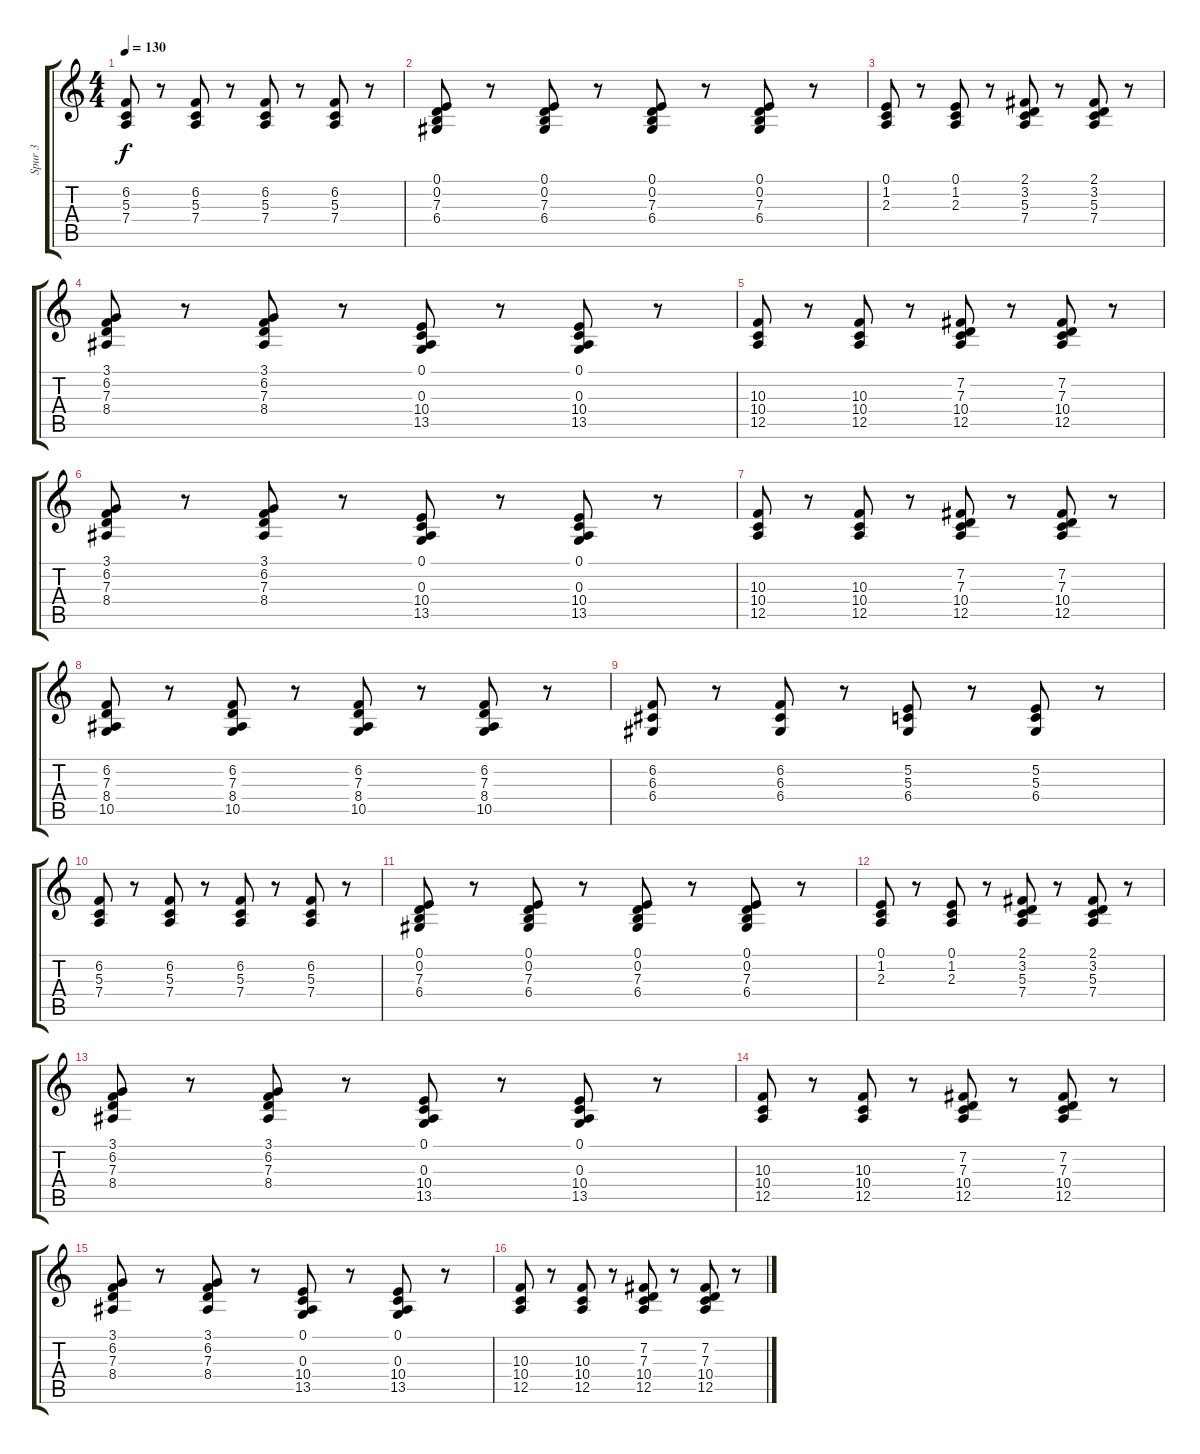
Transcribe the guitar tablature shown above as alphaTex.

\track ("Spur 3" "Spur 3") {instrument acousticgrandpiano}
\staff {score tabs}
\tuning (E4 B3 G3 D3 A2 E2) {hide}
\ts (4 4)
\tempo 130
\clef g2
\ks c
(6.2 5.3 7.4).8{dy f} r.8 (6.2 5.3 7.4).8 r.8 (6.2 5.3 7.4).8 r.8 (6.2 5.3 7.4).8 r.8 |
(0.1 0.2 7.3 6.4).8 r.8 (0.1 0.2 7.3 6.4).8 r.8 (0.1 0.2 7.3 6.4).8 r.8 (0.1 0.2 7.3 6.4).8 r.8 |
(0.1 1.2 2.3).8 r.8 (0.1 1.2 2.3).8 r.8 (2.1 3.2 5.3 7.4).8 r.8 (2.1 3.2 5.3 7.4).8 r.8 |
(3.1 6.2 7.3 8.4).8 r.8 (3.1 6.2 7.3 8.4).8 r.8 (0.1 0.3 10.4 13.5).8 r.8 (0.1 0.3 10.4 13.5).8 r.8 |
(10.3 10.4 12.5).8 r.8 (10.3 10.4 12.5).8 r.8 (7.2 7.3 10.4 12.5).8 r.8 (7.2 7.3 10.4 12.5).8 r.8 |
(3.1 6.2 7.3 8.4).8 r.8 (3.1 6.2 7.3 8.4).8 r.8 (0.1 0.3 10.4 13.5).8 r.8 (0.1 0.3 10.4 13.5).8 r.8 |
(10.3 10.4 12.5).8 r.8 (10.3 10.4 12.5).8 r.8 (7.2 7.3 10.4 12.5).8 r.8 (7.2 7.3 10.4 12.5).8 r.8 |
(6.2 7.3 8.4 10.5).8 r.8 (6.2 7.3 8.4 10.5).8 r.8 (6.2 7.3 8.4 10.5).8 r.8 (6.2 7.3 8.4 10.5).8 r.8 |
(6.2 6.3 6.4).8 r.8 (6.2 6.3 6.4).8 r.8 (5.2 5.3 6.4).8 r.8 (5.2 5.3 6.4).8 r.8 |
(6.2 5.3 7.4).8 r.8 (6.2 5.3 7.4).8 r.8 (6.2 5.3 7.4).8 r.8 (6.2 5.3 7.4).8 r.8 |
(0.1 0.2 7.3 6.4).8 r.8 (0.1 0.2 7.3 6.4).8 r.8 (0.1 0.2 7.3 6.4).8 r.8 (0.1 0.2 7.3 6.4).8 r.8 |
(0.1 1.2 2.3).8 r.8 (0.1 1.2 2.3).8 r.8 (2.1 3.2 5.3 7.4).8 r.8 (2.1 3.2 5.3 7.4).8 r.8 |
(3.1 6.2 7.3 8.4).8 r.8 (3.1 6.2 7.3 8.4).8 r.8 (0.1 0.3 10.4 13.5).8 r.8 (0.1 0.3 10.4 13.5).8 r.8 |
(10.3 10.4 12.5).8 r.8 (10.3 10.4 12.5).8 r.8 (7.2 7.3 10.4 12.5).8 r.8 (7.2 7.3 10.4 12.5).8 r.8 |
(3.1 6.2 7.3 8.4).8 r.8 (3.1 6.2 7.3 8.4).8 r.8 (0.1 0.3 10.4 13.5).8 r.8 (0.1 0.3 10.4 13.5).8 r.8 |
(10.3 10.4 12.5).8 r.8 (10.3 10.4 12.5).8 r.8 (7.2 7.3 10.4 12.5).8 r.8 (7.2 7.3 10.4 12.5).8 r.8
